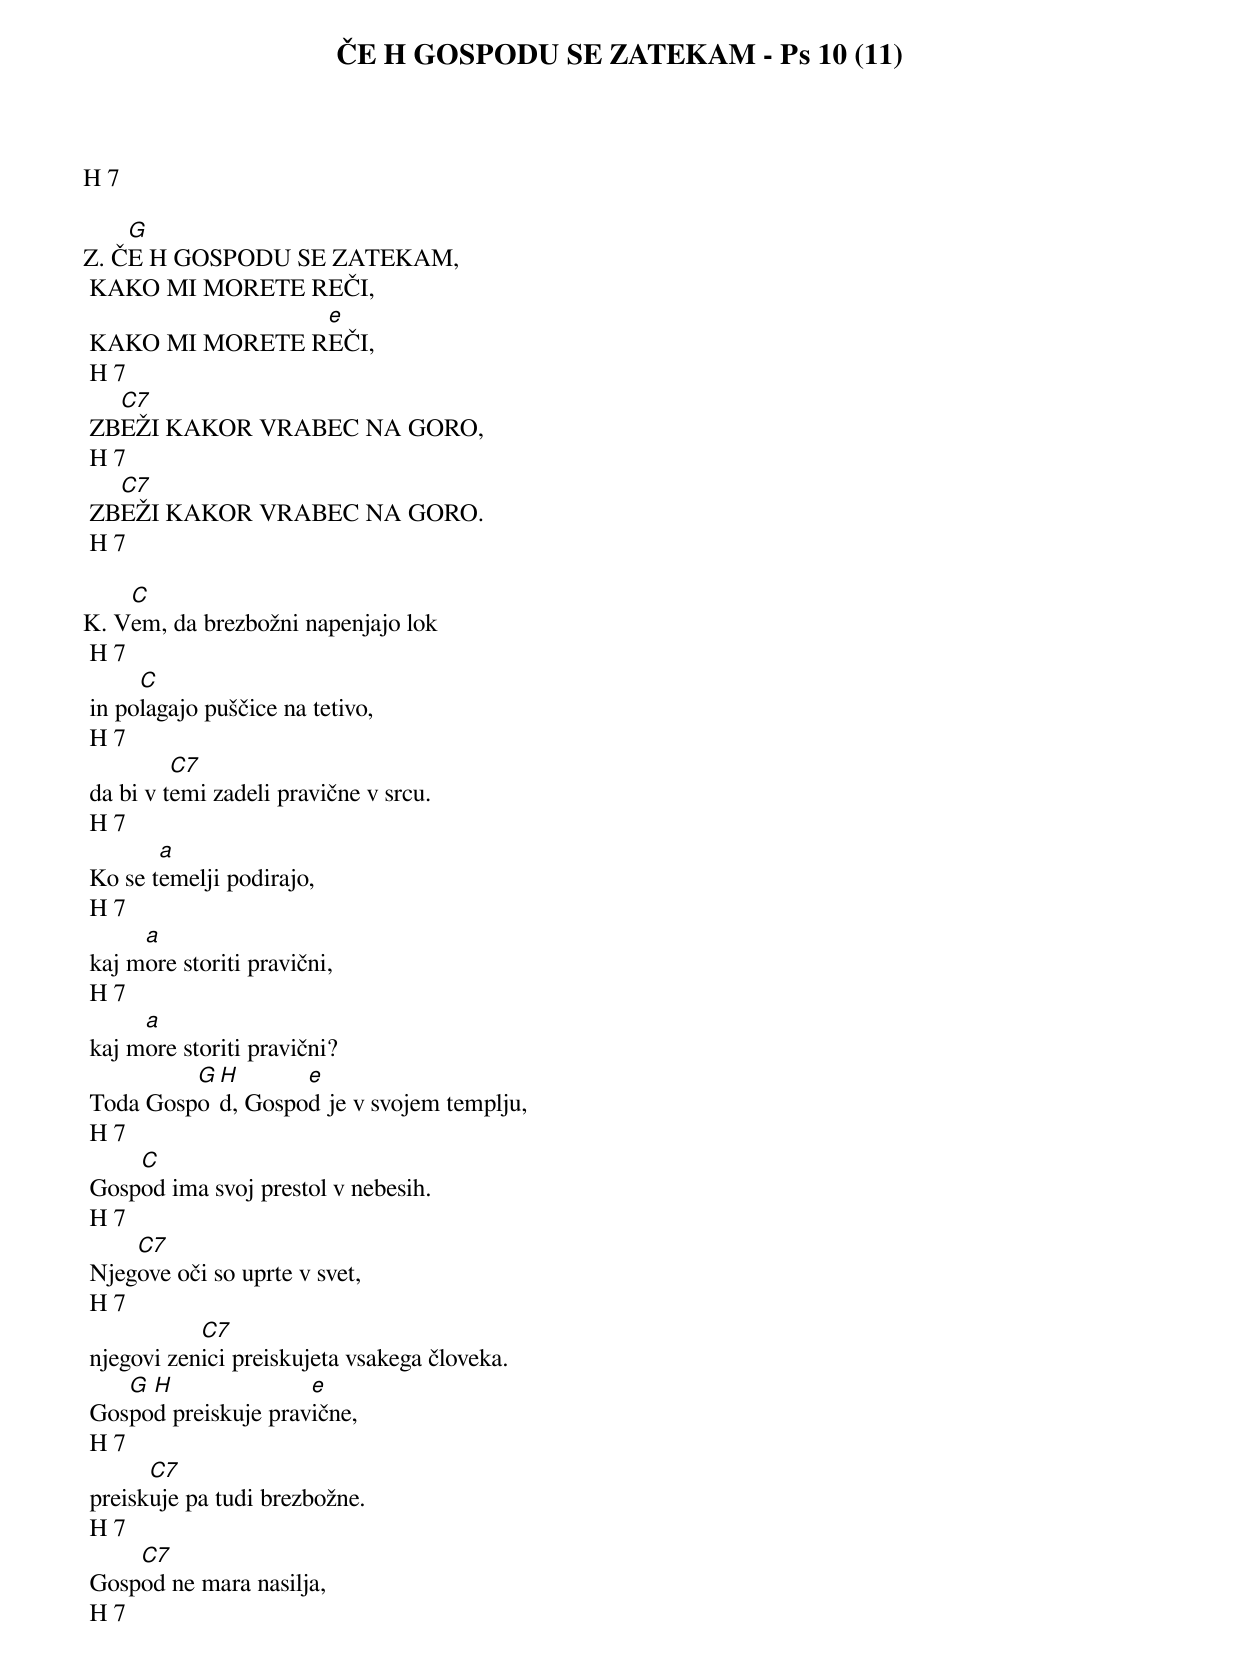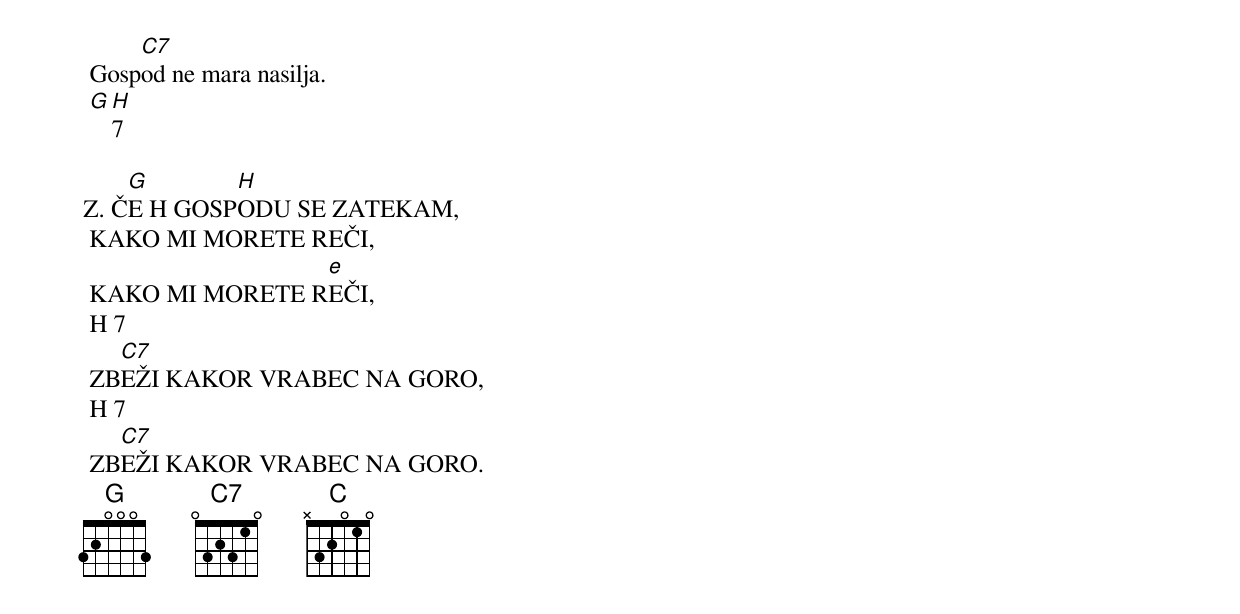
{title: ČE H GOSPODU SE ZATEKAM - Ps 10 (11)}

H 7

Z.	Č[G]E H GOSPODU SE ZATEKAM,
	KAKO MI MORETE REČI,
	KAKO MI MORETE R[e]EČI,
	H 7
	ZB[C7]EŽI KAKOR VRABEC NA GORO,
	H 7
	ZB[C7]EŽI KAKOR VRABEC NA GORO.
	H 7

K.	V[C]em, da brezbožni napenjajo lok
	H 7
	in po[C]lagajo puščice na tetivo,
	H 7
	da bi v t[C7]emi zadeli pravične v srcu.
	H 7
	Ko se t[a]emelji podirajo,
	H 7
	kaj m[a]ore storiti pravični,
	H 7
	kaj m[a]ore storiti pravični?
	Toda Gosp[G]o[H]d, Gospo[e]d je v svojem templju,
	H 7
	Gosp[C]od ima svoj prestol v nebesih.
	H 7
	Njeg[C7]ove oči so uprte v svet,
	H 7
	njegovi zen[C7]ici preiskujeta vsakega človeka.
	Gos[G]po[H]d preiskuje prav[e]ične,
	H 7
	preisk[C7]uje pa tudi brezbožne.
	H 7
	Gosp[C7]od ne mara nasilja,
	H 7
	Gosp[C7]od ne mara nasilja.
	[G][H]7

Z.	Č[G]E H GOSP[H]ODU SE ZATEKAM,
	KAKO MI MORETE REČI,
	KAKO MI MORETE R[e]EČI,
	H 7
	ZB[C7]EŽI KAKOR VRABEC NA GORO,
	H 7
	ZB[C7]EŽI KAKOR VRABEC NA GORO.
